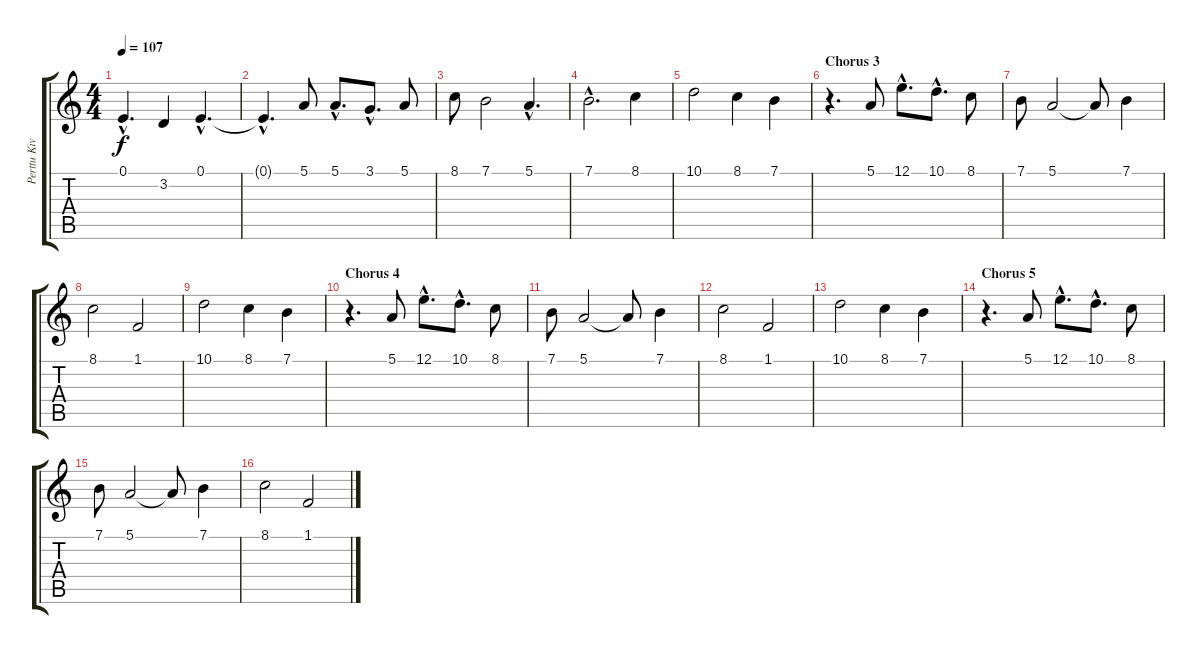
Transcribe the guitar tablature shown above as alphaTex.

\track ("Perttu Kivilaakso" "Perttu Kiv") {instrument cello}
\staff {score tabs}
\tuning (E4 B3 G3 D3 A2 E2) {hide}
\ts (4 4)
\tempo 107
\clef g2
\ks c
0.1{hac}.4{d dy f} 3.2.4 0.1{hac}.4{d} |
0.1{hac t}.4{d} 5.1.8 5.1{hac}.8{d} 3.1{hac}.8{d} 5.1.8 |
8.1.8 7.1.2 5.1{hac}.4{d} |
7.1{hac}.2{d} 8.1.4 |
10.1.2 8.1.4 7.1.4 |
\section ("" "Chorus 3")
r.4{d} 5.1.8 12.1{hac}.8{d} 10.1{hac}.8{d} 8.1.8 |
7.1.8 5.1.2 5.1{t}.8 7.1.4 |
8.1.2 1.1.2 |
10.1.2 8.1.4 7.1.4 |
\section ("" "Chorus 4")
r.4{d} 5.1.8 12.1{hac}.8{d} 10.1{hac}.8{d} 8.1.8 |
7.1.8 5.1.2 5.1{t}.8 7.1.4 |
8.1.2 1.1.2 |
10.1.2 8.1.4 7.1.4 |
\section ("" "Chorus 5")
r.4{d} 5.1.8 12.1{hac}.8{d} 10.1{hac}.8{d} 8.1.8 |
7.1.8 5.1.2 5.1{t}.8 7.1.4 |
8.1.2 1.1.2
